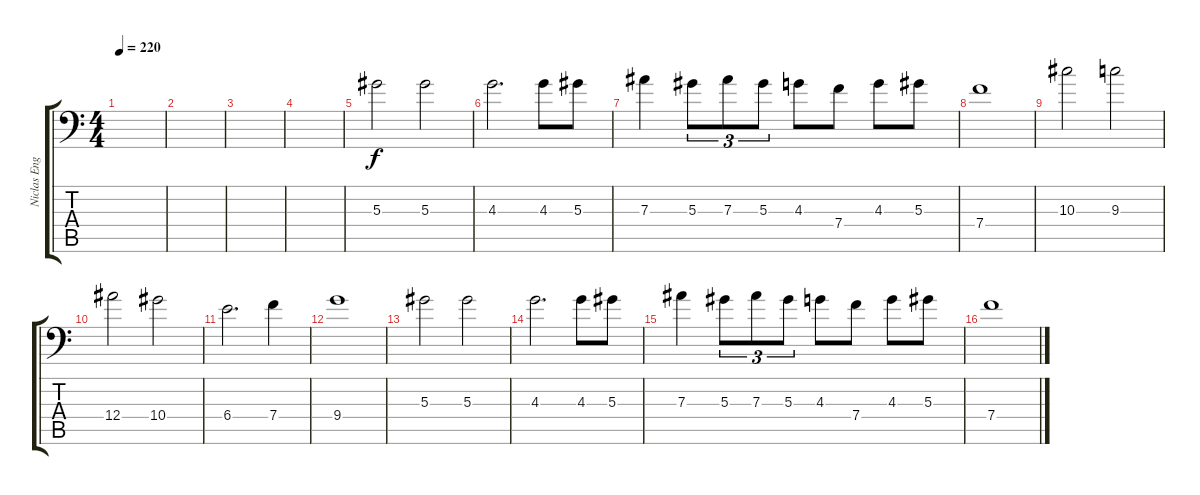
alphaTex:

\track ("Niclas Engelin " "Niclas Eng") {instrument distortionguitar}
\staff {score tabs}
\tuning (C4 G3 Eb3 Bb2 F2 Bb1) {hide}
\ts (4 4)
\tempo 220
\clef f4
\ks c
|
|
|
|
5.3.2 5.3.2 |
4.3.2{d} 4.3.8 5.3.8 |
7.3.4 5.3.8{tu (3 2)} 7.3.8{tu (3 2)} 5.3.8{tu (3 2)} 4.3.8 7.4.8 4.3.8 5.3.8 |
7.4.1 |
10.3.2 9.3.2 |
12.4.2 10.4.2 |
6.4.2{d} 7.4.4 |
9.4.1 |
5.3.2 5.3.2 |
4.3.2{d} 4.3.8 5.3.8 |
7.3.4 5.3.8{tu (3 2)} 7.3.8{tu (3 2)} 5.3.8{tu (3 2)} 4.3.8 7.4.8 4.3.8 5.3.8 |
7.4.1
